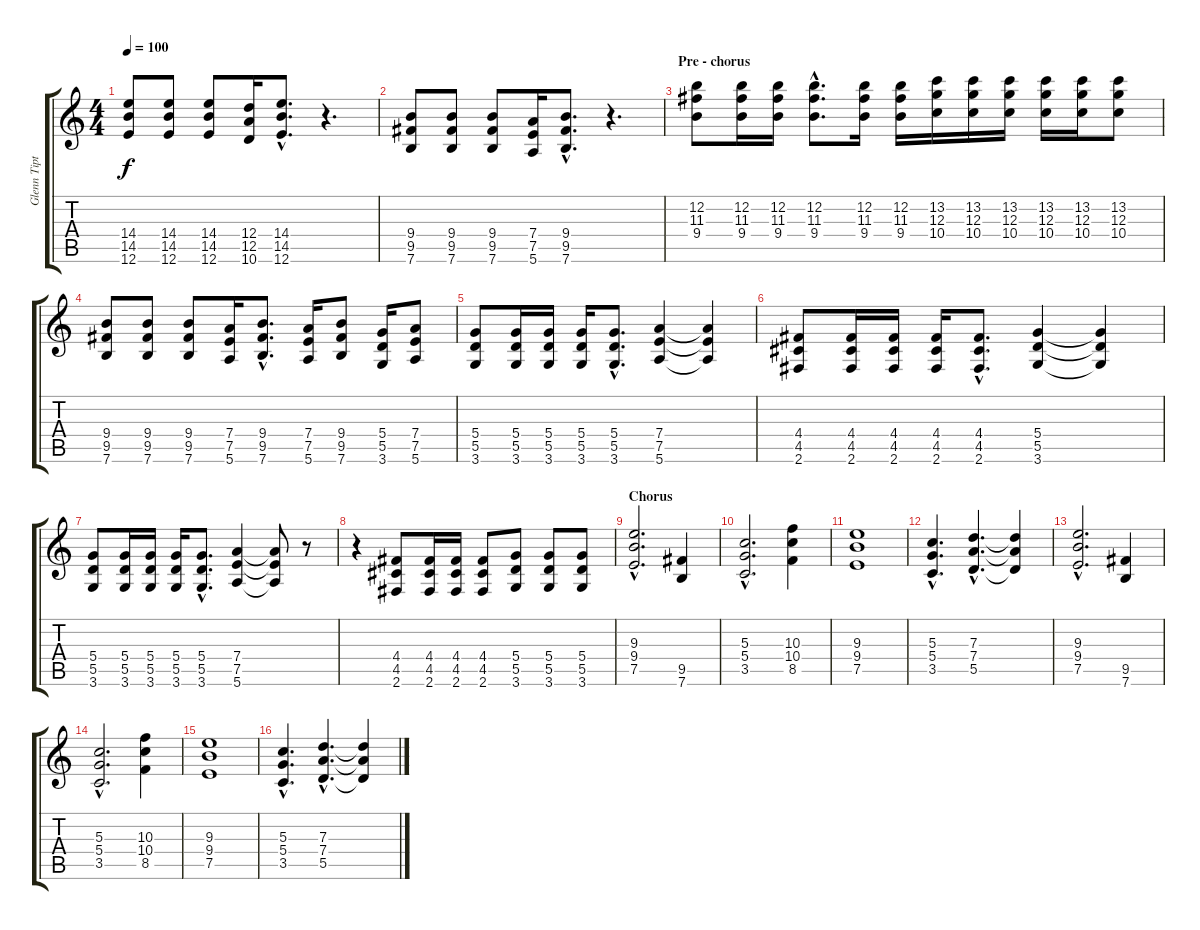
\track ("Glenn Tipton" "Glenn Tipt") {instrument distortionguitar}
\staff {score tabs}
\tuning (E4 B3 G3 D3 A2 E2) {hide}
\ts (4 4)
\tempo 100
\clef g2
\ks c
(14.4 14.5 12.6).8{dy f} (14.4 14.5 12.6).8 (14.4 14.5 12.6).8 (12.4 12.5 10.6).16 (14.4{hac} 14.5{hac} 12.6{hac}).8{d} r.4{d} |
(9.4 9.5 7.6).8 (9.4 9.5 7.6).8 (9.4 9.5 7.6).8 (7.4 7.5 5.6).16 (9.4{hac} 9.5{hac} 7.6{hac}).8{d} r.4{d} |
\section ("" "Pre - chorus")
(12.2 11.3 9.4).8 (12.2 11.3 9.4).16 (12.2 11.3 9.4).16 (12.2{hac} 11.3{hac} 9.4{hac}).8{d} (12.2 11.3 9.4).16 (12.2 11.3 9.4).16 (13.2 12.3 10.4).16 (13.2 12.3 10.4).16 (13.2 12.3 10.4).16 (13.2 12.3 10.4).16 (13.2 12.3 10.4).16 (13.2 12.3 10.4).8 |
(9.4 9.5 7.6).8 (9.4 9.5 7.6).8 (9.4 9.5 7.6).8 (7.4 7.5 5.6).16 (9.4{hac} 9.5{hac} 7.6{hac}).8{d} (7.4 7.5 5.6).16 (9.4 9.5 7.6).8 (5.4 5.5 3.6).16 (7.4 7.5 5.6).8 |
(5.4 5.5 3.6).8 (5.4 5.5 3.6).16 (5.4 5.5 3.6).16 (5.4 5.5 3.6).16 (5.4{hac} 5.5{hac} 3.6{hac}).8{d} (7.4 7.5 5.6).4 (7.4{t} 7.5{t} 5.6{t}).4 |
(4.4 4.5 2.6).8 (4.4 4.5 2.6).16 (4.4 4.5 2.6).16 (4.4 4.5 2.6).16 (4.4{hac} 4.5{hac} 2.6{hac}).8{d} (5.4 5.5 3.6).4 (5.4{t} 5.5{t} 3.6{t}).4 |
(5.4 5.5 3.6).8 (5.4 5.5 3.6).16 (5.4 5.5 3.6).16 (5.4 5.5 3.6).16 (5.4{hac} 5.5{hac} 3.6{hac}).8{d} (7.4 7.5 5.6).4 (7.4{t} 7.5{t} 5.6{t}).8 r.8 |
r.4 (4.4 4.5 2.6).8 (4.4 4.5 2.6).16 (4.4 4.5 2.6).16 (4.4 4.5 2.6).8 (5.4 5.5 3.6).8 (5.4 5.5 3.6).8 (5.4 5.5 3.6).8 |
\section ("" "Chorus")
(9.3{hac} 9.4{hac} 7.5{hac}).2{d} (9.5 7.6).4 |
(5.3{hac} 5.4{hac} 3.5{hac}).2{d} (10.3 10.4 8.5).4 |
(9.3 9.4 7.5).1 |
(5.3{hac} 5.4{hac} 3.5{hac}).4{d} (7.3{hac} 7.4{hac} 5.5{hac}).4{d} (7.3{t} 7.4{t} 5.5{t}).4 |
(9.3{hac} 9.4{hac} 7.5{hac}).2{d} (9.5 7.6).4 |
(5.3{hac} 5.4{hac} 3.5{hac}).2{d} (10.3 10.4 8.5).4 |
(9.3 9.4 7.5).1 |
(5.3{hac} 5.4{hac} 3.5{hac}).4{d} (7.3{hac} 7.4{hac} 5.5{hac}).4{d} (7.3{t} 7.4{t} 5.5{t}).4
